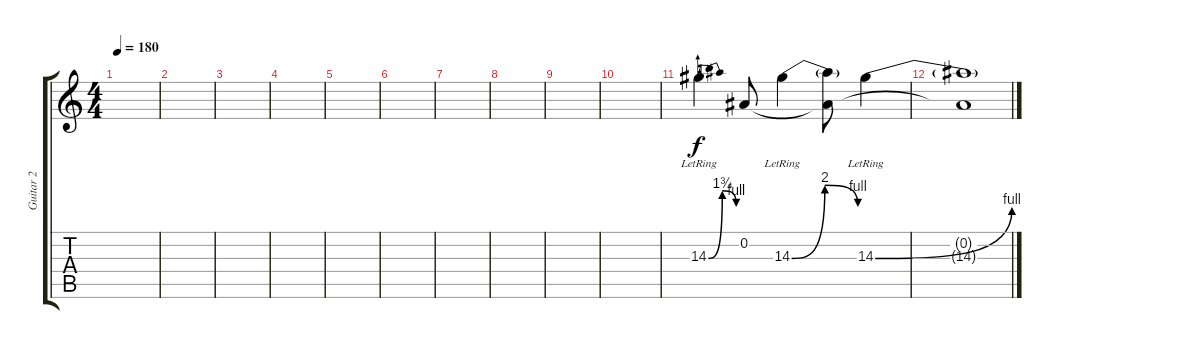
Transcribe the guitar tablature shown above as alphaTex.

\track ("Guitar 2" "Guitar 2") {instrument distortionguitar}
\staff {score tabs}
\tuning (Eb4 Bb3 Gb3 Db3 Ab2 Eb2) {hide}
\ts (4 4)
\tempo 180
\clef g2
\ks c
|
|
|
|
|
|
|
|
|
|
14.3{be (bendrelease 0 0 15 7 15 7 60 4) lr}.4 0.2.8 14.3{be (bendrelease 0 0 15 8 15 8 60 4) lr}.4 (0.2{t} 14.3{t}).8 14.3{be (bend 0 0 60 4) lr}.4 |
(0.2{t} 14.3{t}).1
